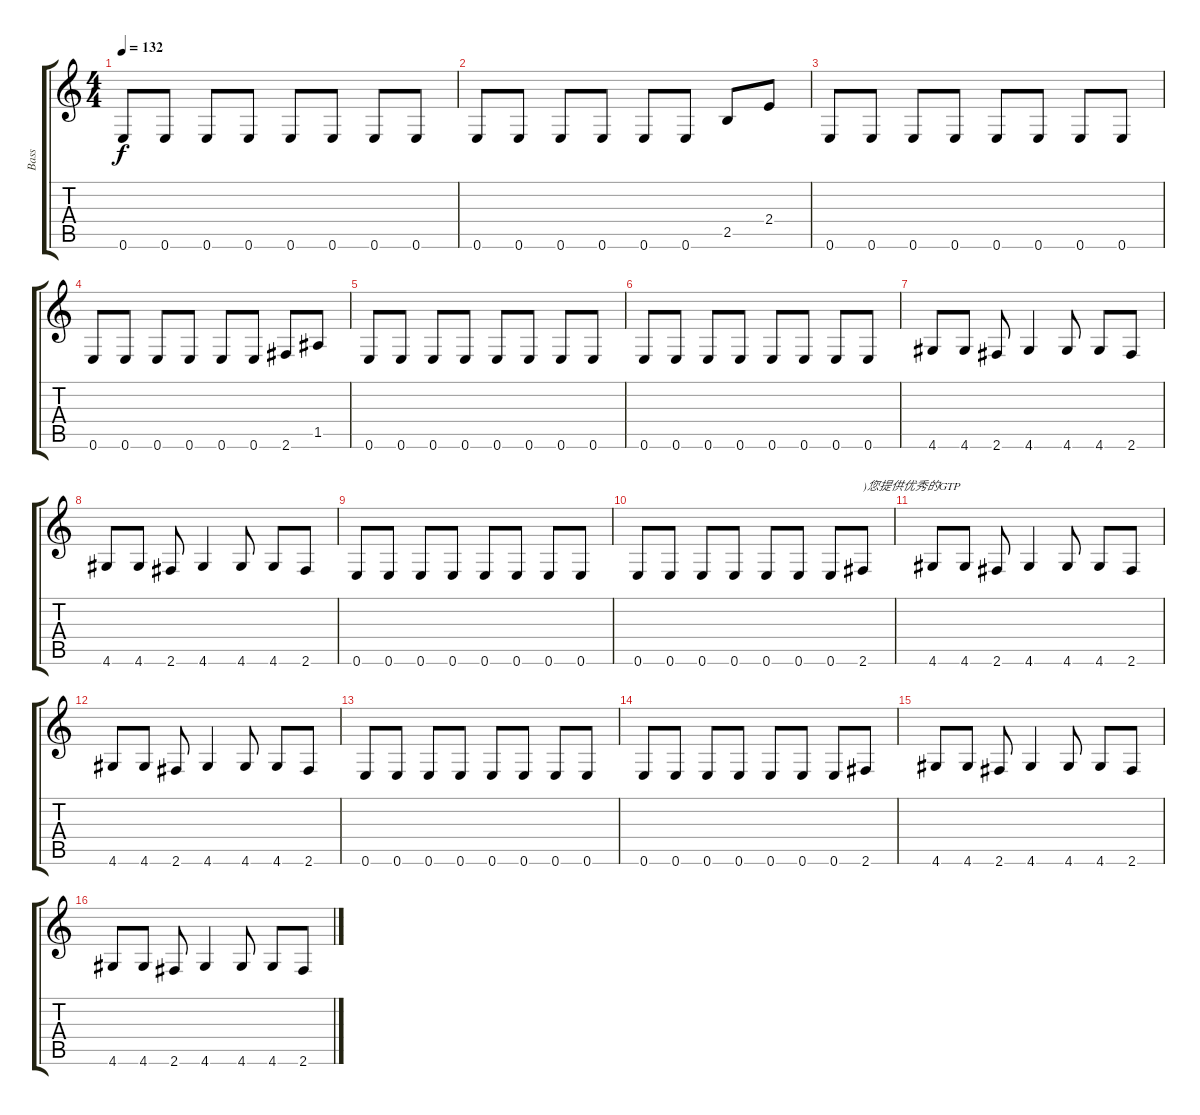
\track ("Bass" "Bass") {instrument electricbasspick}
\staff {score tabs}
\tuning (E4 B3 G3 D3 A2 E2) {hide}
\ts (4 4)
\tempo 132
\clef g2
\ks c
0.6.8{dy f} 0.6.8 0.6.8 0.6.8 0.6.8 0.6.8 0.6.8 0.6.8 |
0.6.8 0.6.8 0.6.8 0.6.8 0.6.8 0.6.8 2.5.8 2.4.8 |
0.6.8 0.6.8 0.6.8 0.6.8 0.6.8 0.6.8 0.6.8 0.6.8 |
0.6.8 0.6.8 0.6.8 0.6.8 0.6.8 0.6.8 2.6.8 1.5.8 |
0.6.8 0.6.8 0.6.8 0.6.8 0.6.8 0.6.8 0.6.8 0.6.8 |
0.6.8 0.6.8 0.6.8 0.6.8 0.6.8 0.6.8 0.6.8 0.6.8 |
4.6.8 4.6.8 2.6.8 4.6.4 4.6.8 4.6.8 2.6.8 |
4.6.8 4.6.8 2.6.8 4.6.4 4.6.8 4.6.8 2.6.8 |
0.6.8 0.6.8 0.6.8 0.6.8 0.6.8 0.6.8 0.6.8 0.6.8 |
0.6.8 0.6.8 0.6.8 0.6.8 0.6.8 0.6.8 0.6.8 2.6.8{txt ")您提供优秀的GTP"} |
4.6.8 4.6.8 2.6.8 4.6.4 4.6.8 4.6.8 2.6.8 |
4.6.8 4.6.8 2.6.8 4.6.4 4.6.8 4.6.8 2.6.8 |
0.6.8 0.6.8 0.6.8 0.6.8 0.6.8 0.6.8 0.6.8 0.6.8 |
0.6.8 0.6.8 0.6.8 0.6.8 0.6.8 0.6.8 0.6.8 2.6.8 |
4.6.8 4.6.8 2.6.8 4.6.4 4.6.8 4.6.8 2.6.8 |
4.6.8 4.6.8 2.6.8 4.6.4 4.6.8 4.6.8 2.6.8
